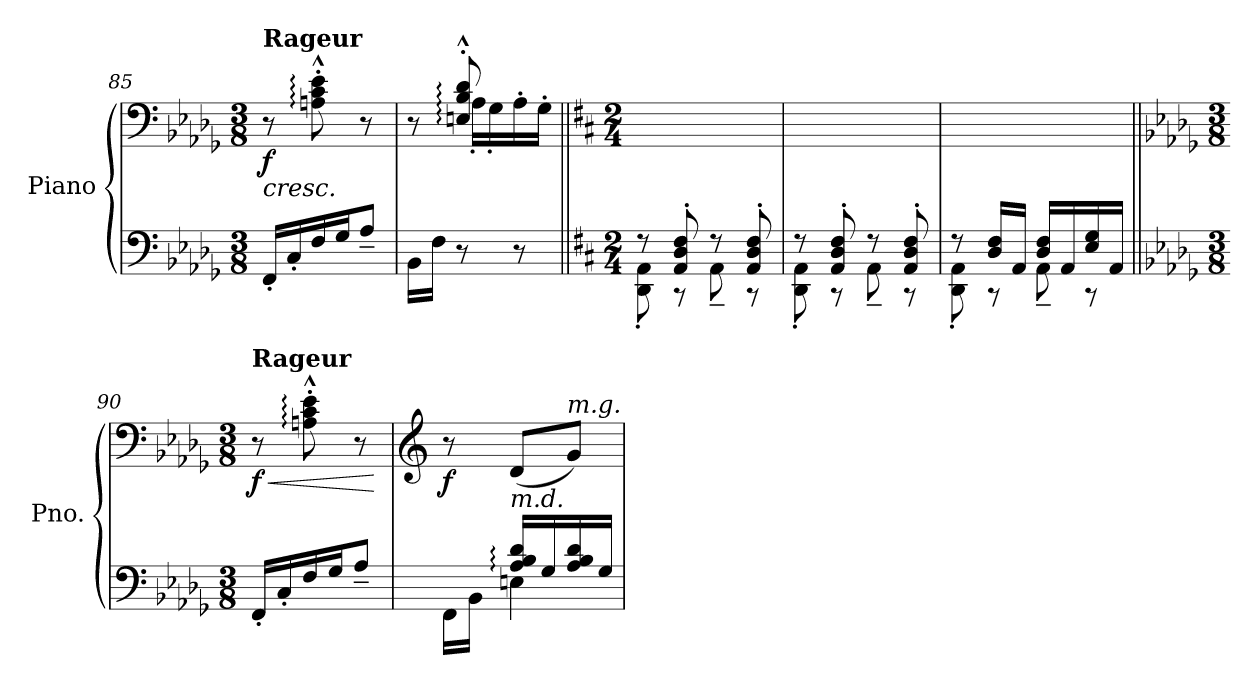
**kern	**kern	**dynam
*part1	*part1	*part1
*staff2	*staff1	*staff1/2
*I"Piano	*	*
*I'Pno.	*	*
!!LO:LB:g=z
*clefF4	*clefF4	*
*k[b-e-a-d-g-]	*k[b-e-a-d-g-]	*
*M3/8	*M3/8	*
=85	=85	=85
!	!LO:TX:a:B:t=Rageur	!
!	!	!LO:HP:b
!	!	!LO:DY:n=1:b
16FF'/LL	8r	< f
16C'/	.	.
16F/	8An\:'^^ 8c\:'^^ 8e-\:'^^	.
16G-/J	.	.
8A-~/J	8r	.
=86	=86	=86
*	*^	*
16BB-\LL	8r	8ryy	.
16F\JJ	.	.	.
8r	8En/:'^^ 8B-/:'^^ 8d-/:'^^	16A-'>\LL	.
.	.	16G-'>\	.
8r	8ryy	16A-'>\	.
.	.	16G-'>\JJ	.
*	*v	*v	*
=87||	=87||	=87||
*k[f#c#]	*k[f#c#]	*
*M2/4	*M2/4	*
*^	*^	*
!	!	!LO:TX:a:B:t=Modéré	!	!
!	!	!	!	!LO:DY:b
!	!	!	!	!LO:DY:n=1:b
*	*	*v	*v	*
8r	8DD\' 8AA\'	2ryy	pp other-dynamics
8AA/' 8D/' 8F#/'	8r	.	.
8r	8AA~\	.	.
8AA/' 8D/' 8F#/'	8r	.	.
=88	=88	=88	=88
8r	8DD\' 8AA\'	2ryy	.
8AA/' 8D/' 8F#/'	8r	.	.
8r	8AA~\	.	.
8AA/' 8D/' 8F#/'	8r	.	.
=89	=89	=89	=89
8r	8DD\' 8AA\'	2ryy	.
16D/ 16F#/LL	8r	.	.
16AA/JJ	.	.	.
16D/ 16F#/LL	8AA~\	.	.
16AA/	.	.	.
16E/ 16G/	8r	.	.
16AA/JJ	.	.	.
*v	*v	*	*
!!LO:PB:g=z
=90||	=90||	=90||
*k[b-e-a-d-g-]	*k[b-e-a-d-g-]	*
*M3/8	*M3/8	*
!	!LO:TX:a:B:t=Rageur	!
!	!	!LO:HP:b
!	!	!LO:DY:n=1:b
16FF'/LL	8r	< f
16C'/	.	.
16F/	8An\:'^^ 8c\:'^^ 8e-\:'^^	.
16G-/J	.	.
8A-~/J	8r	.
.	.	[
=91	=91	=91
*	*clefG2	*
*^	*	*
!	!	!	!LO:DY:b
8ryy	16FF\LL	8r	f
.	16BB-\JJ	.	.
!LO:TX:i:t=m.d.	!	!	!
16A-/: 16B-/: 16d-/:LL	4En\	(<8d-/L	.
16G-/	.	.	.
!	!	!LO:TX:i:t=m.g.	!
16A-/ 16B-/ 16d-/	.	8g-/J)	.
16G-/JJ	.	.	.
*v	*v	*	*
.	.	[
=	=	=
*-	*-	*-
